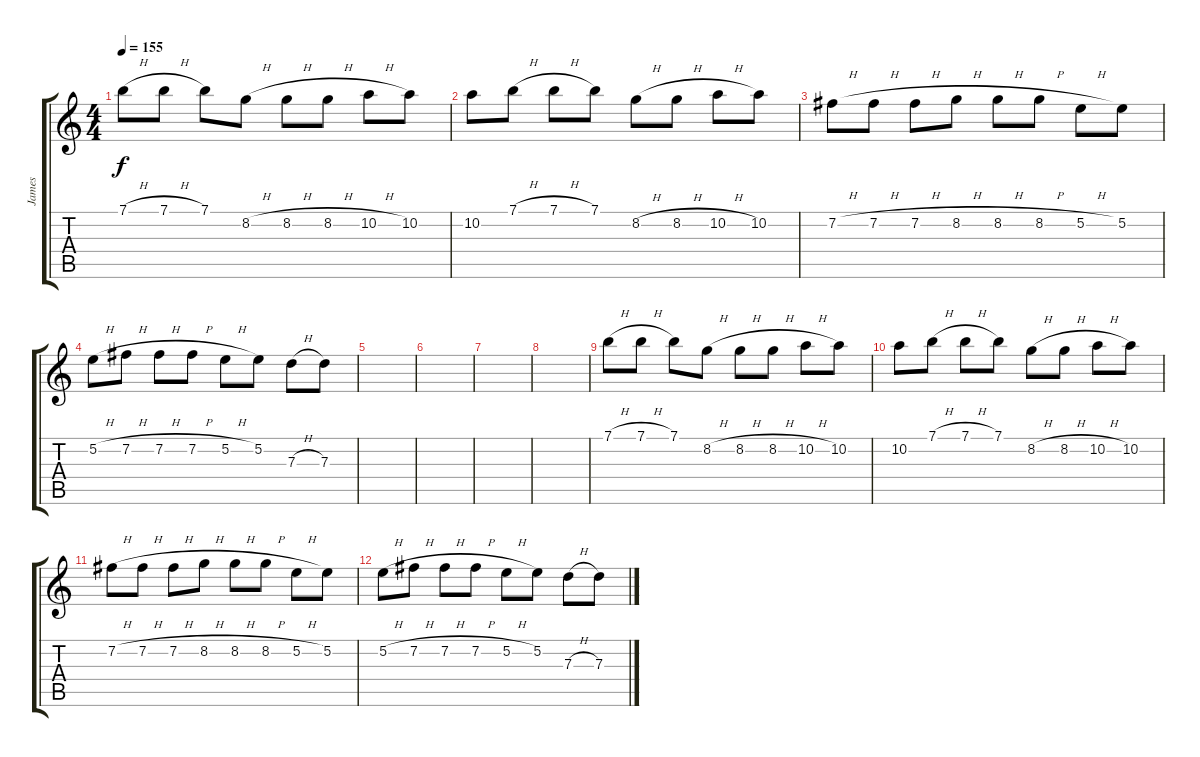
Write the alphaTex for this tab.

\track ("James" "James") {instrument distortionguitar}
\staff {score tabs}
\tuning (E4 B3 G3 D3 A2 E2) {hide}
\ts (4 4)
\tempo 155
\clef g2
\ks c
7.1{h}.8{dy f} 7.1{h}.8 7.1.8 8.2{h}.8 8.2{h}.8 8.2{h}.8 10.2{h}.8 10.2.8 |
10.2.8 7.1{h}.8 7.1{h}.8 7.1.8 8.2{h}.8 8.2{h}.8 10.2{h}.8 10.2.8 |
7.2{h}.8 7.2{h}.8 7.2{h}.8 8.2{h}.8 8.2{h}.8 8.2{h}.8 5.2{h}.8 5.2.8 |
5.2{h}.8 7.2{h}.8 7.2{h}.8 7.2{h}.8 5.2{h}.8 5.2.8 7.3{h}.8 7.3.8 |
|
|
|
|
7.1{h}.8 7.1{h}.8 7.1.8 8.2{h}.8 8.2{h}.8 8.2{h}.8 10.2{h}.8 10.2.8 |
10.2.8 7.1{h}.8 7.1{h}.8 7.1.8 8.2{h}.8 8.2{h}.8 10.2{h}.8 10.2.8 |
7.2{h}.8 7.2{h}.8 7.2{h}.8 8.2{h}.8 8.2{h}.8 8.2{h}.8 5.2{h}.8 5.2.8 |
5.2{h}.8 7.2{h}.8 7.2{h}.8 7.2{h}.8 5.2{h}.8 5.2.8 7.3{h}.8 7.3.8
